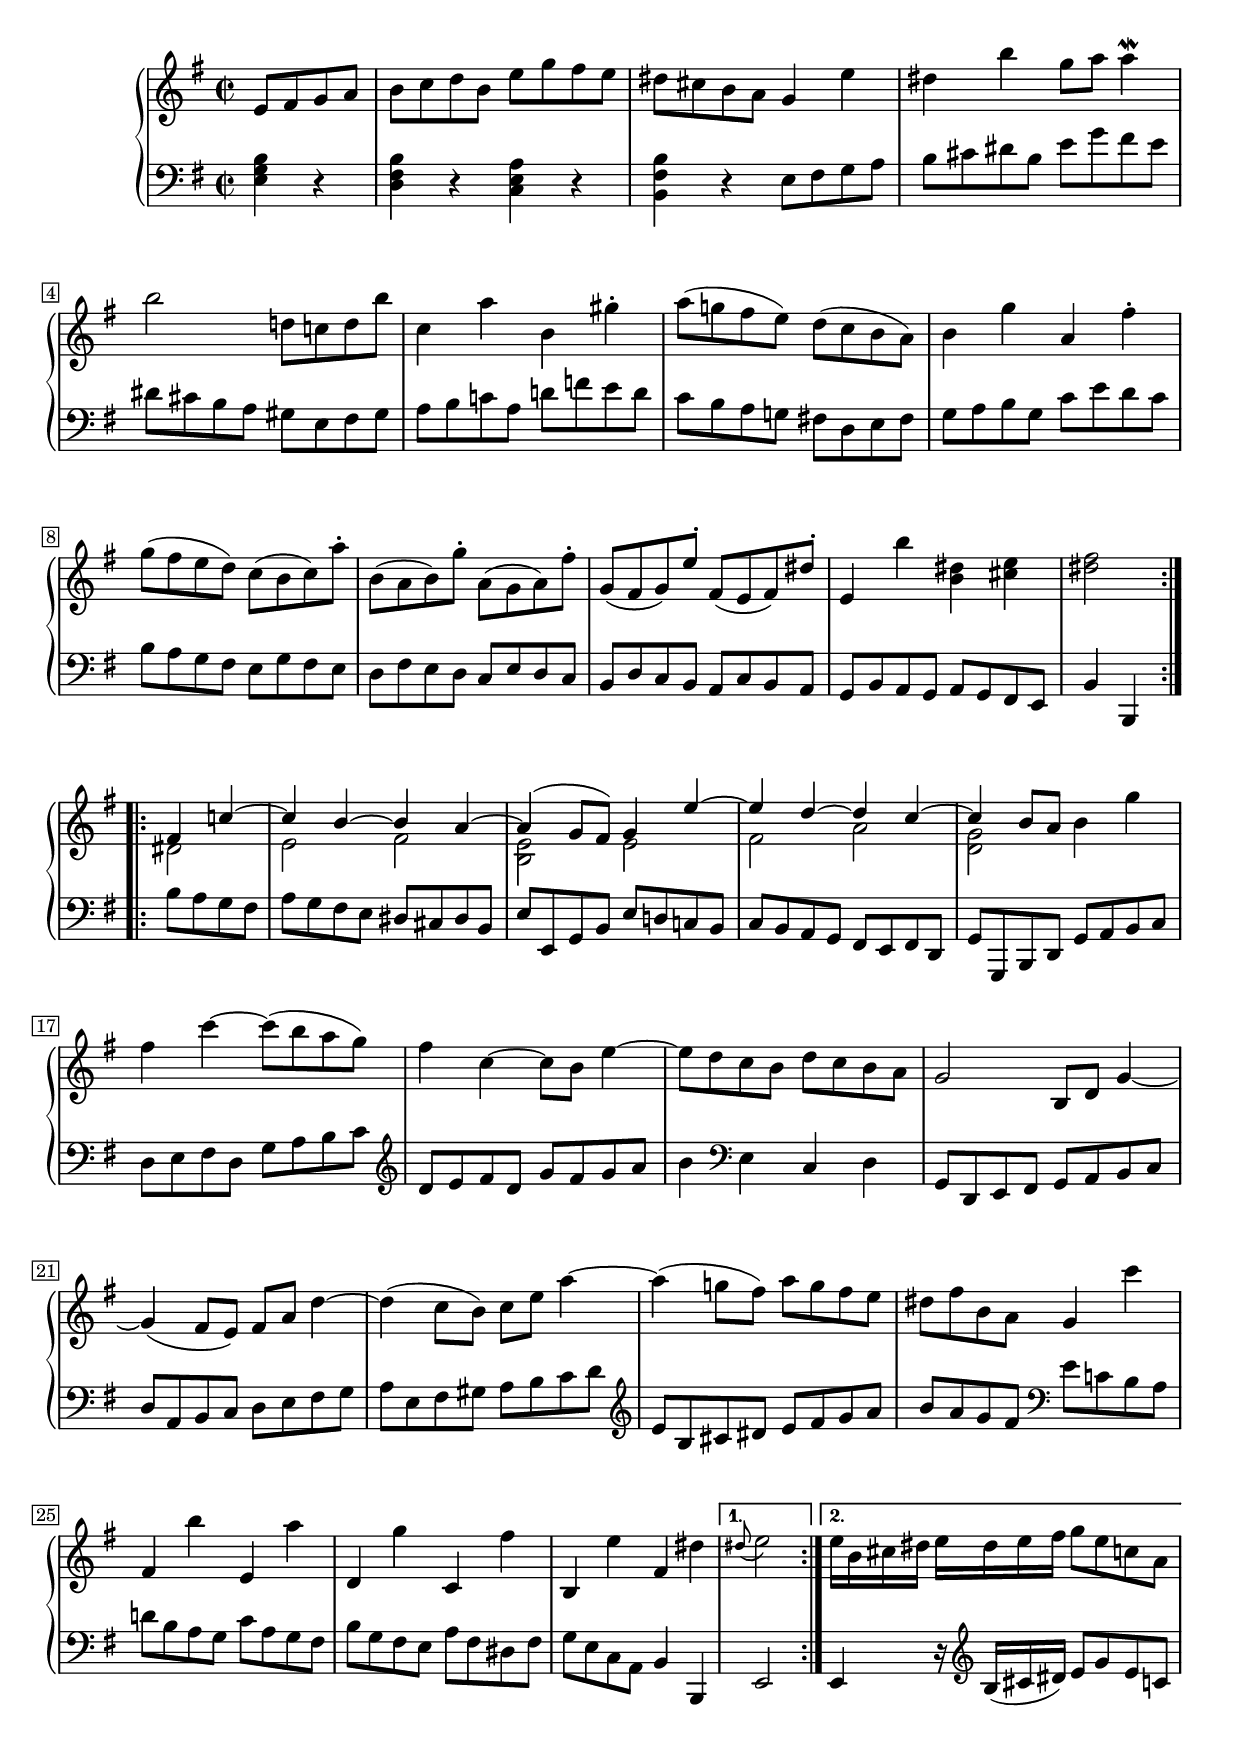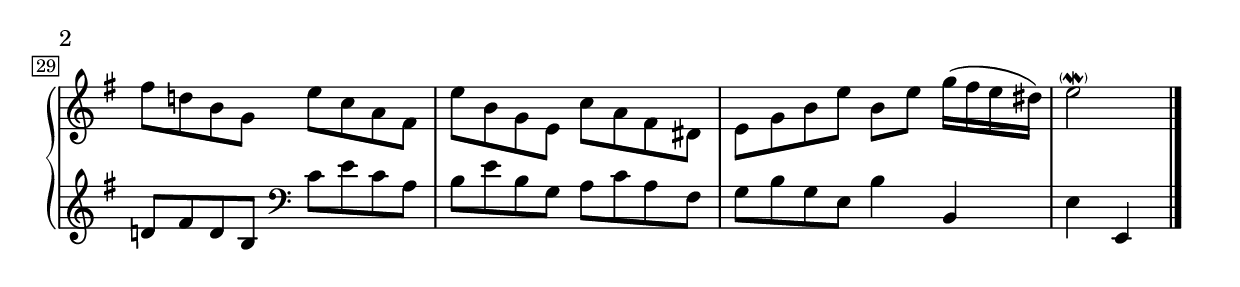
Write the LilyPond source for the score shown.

Global = {
  \key e \minor
  \time 2/2
  \include "../global.ly"
}

bottom = { \change Staff = "lower" \stemUp }
top = { \change Staff = "upper" \stemDown }

Sopran = \context Voice = "one" \relative c' {
  \voiceOne
  \override MultiMeasureRest.staff-position = #-2
  \override Rest.staff-position = #0
  \stemNeutral\slurNeutral\tieNeutral
  \repeat volta 2 {
    \partial 2 { e8[ fis g a] }
  %1
  | b[ c d b] e[ g fis e]
  | dis[ cis b a] g4 e'
  | dis b' g8[ a] 4\mordent
  | b2 d,!8[ c! d b']
  %5
  | c,4 a' b, gis'^.
  | a8[( g! fis e)] d[( c b a)]
  | b4 g' a, fis'^.
  | g8[( fis e d)] c[( b c) a'^.]
  | b,[( a b) g'^.] a,[( g a) fis'^.]
  %10
  | g,[( fis g) e'^.] fis,[( e fis) dis'^.]
  | e,4 b'' <b, dis> <cis e>
  | <dis fis>2
  }
  \break
  \repeat volta 2 {
    \partial 2 { \stemUp\tieUp fis,4 c'~ }
  | c b~ b a~
  | a^( g8[ fis]) g4 e'~
  %15
  | e d~ d c~
  | c \stemNeutral\tieNeutral b8[ a] b4 g'
  | fis c'~ c8[^( b a g)]
  | fis4 c~ c8[ b] e4~
  | e8[ d c b] d[ c b a]
  %20
  | g2 b,8[ d] g4~
  | g( fis8[ e]) fis[ a] d4~
  | d( c8[ b]) c[ e] a4~
  | a4( g!8[ fis]) a[ g fis e]
  | dis[ fis b, a] g4 c'
  %25
  | fis,, b' e,, a'
  | d,, g' c,, fis'
  | b,, e' fis, dis'
  }
  \alternative {
    { \stemUp\slurDown\appoggiatura dis8 \stemDown e2 }
    {
      \set Timing.measureLength = #(ly:make-moment 2/4)
      e16[ b cis dis!] e[ dis e fis] g8[ e c! a]
    }
  }
  | fis'[ d! b g] e'[ c a fis]
  | e'[ b g e] c'[ a fis dis]
  | e[ g b e] b[ e] g16[^( fis e dis])
  | e2\parenthesize\mordent
  \fine
}

Alto = \context Voice = "Two" \relative c'' {
  \voiceTwo
  \override Rest.staff-position = #0
  \stemDown
  \repeat volta 2 {
    \partial 2 s2
  %1
  | s1*11
  | s2
  }
  \repeat volta 2 {
    \partial 2 dis,2
  %13
  | e fis
  | <b, e> e
  | fis a
  | <d, g> s2
  | s1*11
  | s2
  }
}

Bass = \context Voice = "four" \relative c {
  \voiceFour
  \override MultiMeasureRest.staff-position = #0
  \override Rest.staff-position = #0
  \stemNeutral\slurNeutral\tieDown
  \repeat volta 2 {
    \partial 2 { <e g b>4 r }
  %1
  | <d fis b> r <c e a> r
  | <b fis' b> r e8[ fis g a]
  | b8[ cis dis b] e[ g fis e]
  | dis[ cis b a] gis[ e fis gis]
  %5
  | a[ b c! a] d![ f! e d]
  | c[ b a g!] fis![ d e fis]
  | g[ a b g] c[ e d c]
  | b[ a g fis] e[ g fis e]
  | d[ fis e d] c[ e d c]
  %10
  | b[ d c b] a[ c b a]
  | g[ b a g] a[ g fis e]
  | b'4 b,
  }
  \repeat volta 2 {
    \partial 2 { b''8[ a g fis] }
  | a[ g fis e] dis[ cis dis b]
  | e[ e, g b] e[ d! c! b]
  %15
  | c[ b a g] fis[ e fis d]
  | g[ g, b d] g[ a b c]
  | d[ e fis d] g[ a b c]
  | \clef treble d[ e fis d] g[ fis g a]
  | b4 \clef bass e,, c d
  %20
  | g,8[ d e fis] g[ a b c]
  | d[ a b c] d[ e fis g]
  | a[ e fis gis] a[ b c d]
  | \clef treble e[ b cis dis] e[ fis g a]
  | b[ a g fis] \clef bass e[ c! b a]
  %25
  | d![ b a g] c[ a g fis]
  | b[ g fis e] a[ fis dis fis]
  | g[ e c a] b4 b,
  }
  \alternative {
    { e2 }
    { e4 r16 \clef treble b''[( cis dis]) e8[ g e c] }
  }
  | d![ fis d b] \clef bass c[ e c a]
  | b[ e b g] a[ c a fis]
  | g[ b g e] b'4 b,
  | e4 e,
  \fine
}

\score {
  \new PianoStaff
  <<
    \accidentalStyle Score.piano
    \context Staff = "upper" <<
      \set Staff.midiInstrument = #"acoustic grand"
      \Global
      \clef treble
      \Sopran
      \Alto
    >>
    \context Staff = "lower" <<
      \set Staff.midiInstrument = #"acoustic grand"
      \Global
      \clef bass
      \Bass
    >>
  >>
  \header {
    %composer = "Johann Sebastian Bach"
    %opus = "BWV 830"
    %subtitle = "Toccata"
    title = \markup {
      %\override #'(font-name . "TeX Gyre Schola") {
        "Air"
      %}
    }
  }
  \layout {
    \context {
      \PianoStaff
    }
  }
  \midi {
    \tempo 4 = 60
  }
}
